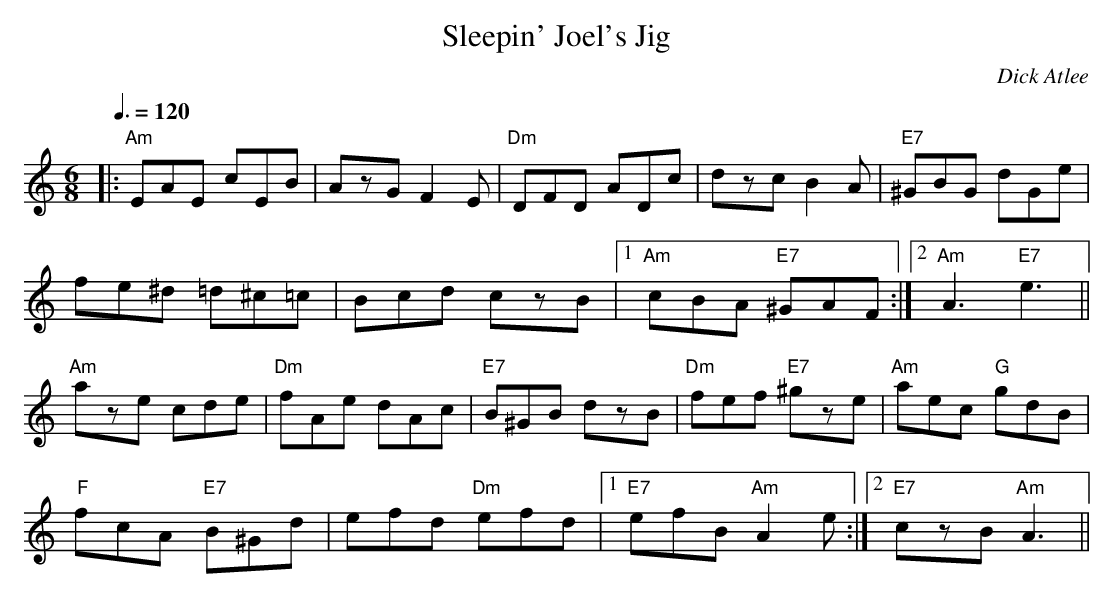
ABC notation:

X:1
T:Sleepin' Joel's Jig
M:6/8
L:1/8
Q:3/8=120
C:Dick Atlee
K:Am
|: "Am" EAE cEB | AzG F2 E | "Dm" DFD ADc | dzc B2 A | "E7" ^GBG dGe | !
fe^d =d^c=c | Bcd czB |[1 "Am" cBA "E7" ^GAF :|[2 "Am" A3 "E7" e3 || !
"Am" aze cde | "Dm" fAe dAc | "E7" B^GB dzB |
"Dm" fef "E7" ^gze | "Am" aec "G" gdB | !
"F" fcA "E7" B^Gd | efd "Dm" efd |
[1 "E7" efB "Am" A2 e :|[2 "E7" czB "Am" A3 ||
